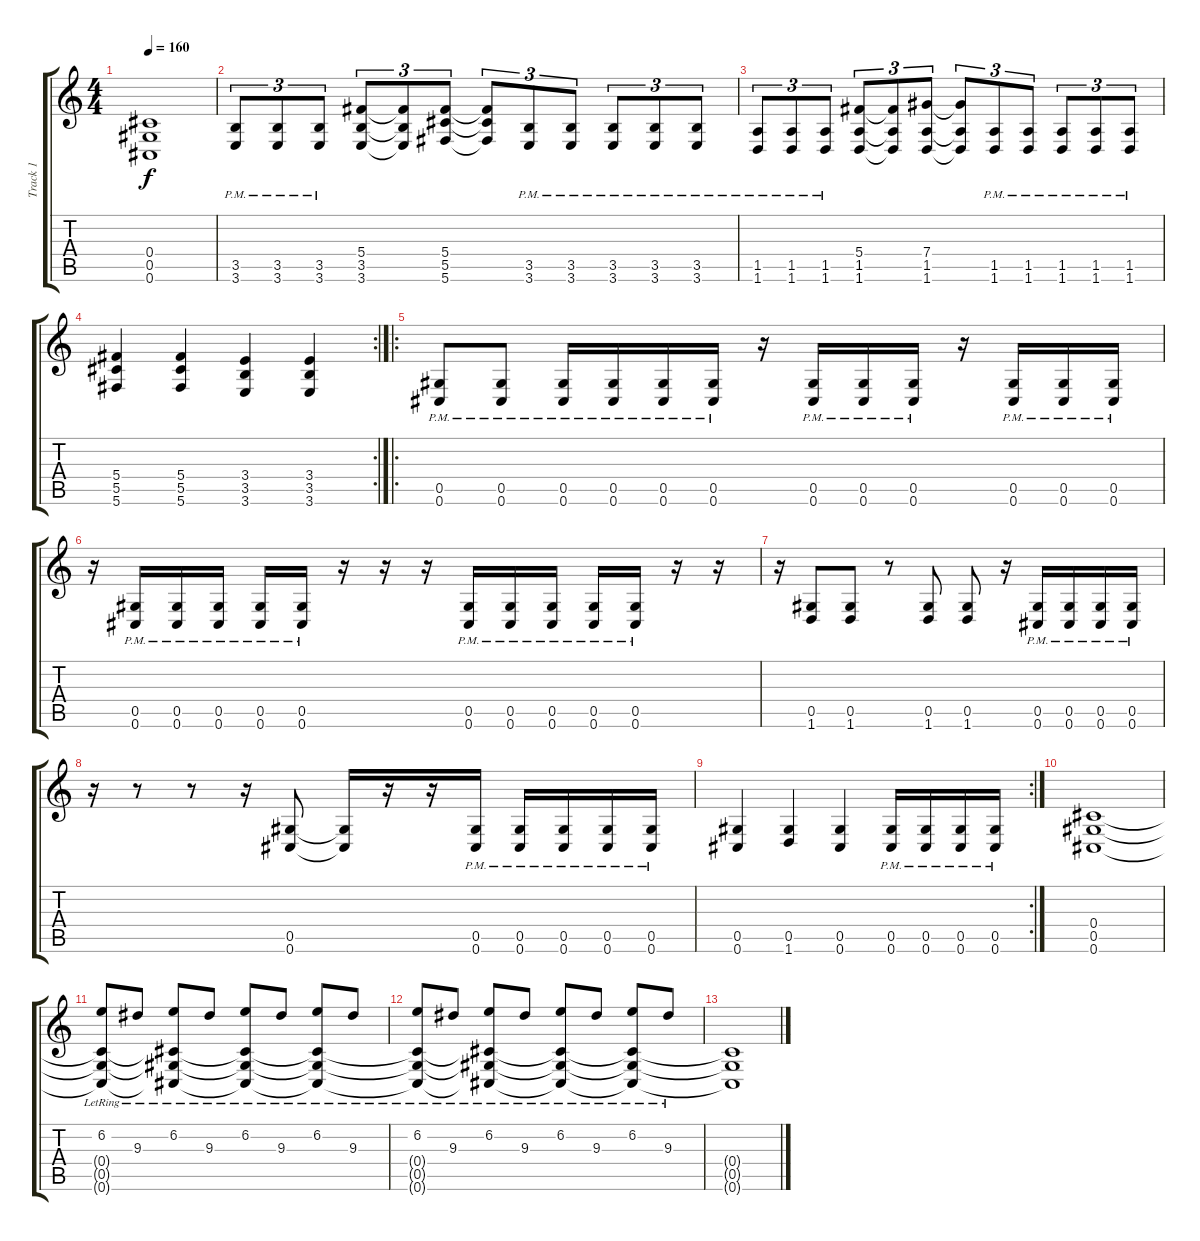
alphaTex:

\track ("Track 1" "Track 1") {instrument distortionguitar}
\staff {score tabs}
\tuning (Eb4 Bb3 Gb3 Db3 Ab2 Db2) {hide}
\ts (4 4)
\tempo 160
\clef g2
\ks c
(0.4{t} 0.5{t} 0.6{t}).1{dy f} |
(3.5{pm} 3.6{pm}).8{tu (3 2)} (3.5{pm} 3.6{pm}).8{tu (3 2)} (3.5{pm} 3.6{pm}).8{tu (3 2)} (5.4 3.5 3.6).8{tu (3 2)} (5.4{t} 3.5{t} 3.6{t}).8{tu (3 2)} (5.4 5.5 5.6).8{tu (3 2)} (5.4{t} 5.5{t} 5.6{t}).8{tu (3 2)} (3.5{pm} 3.6{pm}).8{tu (3 2)} (3.5{pm} 3.6{pm}).8{tu (3 2)} (3.5{pm} 3.6{pm}).8{tu (3 2)} (3.5{pm} 3.6{pm}).8{tu (3 2)} (3.5{pm} 3.6{pm}).8{tu (3 2)} |
(1.5{pm} 1.6{pm}).8{tu (3 2)} (1.5{pm} 1.6{pm}).8{tu (3 2)} (1.5{pm} 1.6{pm}).8{tu (3 2)} (5.4 1.5 1.6).8{tu (3 2)} (5.4{t} 1.5{t} 1.6{t}).8{tu (3 2)} (7.4 1.5 1.6).8{tu (3 2)} (7.4{t} 1.5{t} 1.6{t}).8{tu (3 2)} (1.5{pm} 1.6{pm}).8{tu (3 2)} (1.5{pm} 1.6{pm}).8{tu (3 2)} (1.5{pm} 1.6{pm}).8{tu (3 2)} (1.5{pm} 1.6{pm}).8{tu (3 2)} (1.5{pm} 1.6{pm}).8{tu (3 2)} |
\rc 2
(5.4 5.5 5.6).4 (5.4 5.5 5.6).4 (3.4 3.5 3.6).4 (3.4 3.5 3.6).4 |
\ro
(0.5{pm} 0.6{pm}).8 (0.5{pm} 0.6{pm}).8 (0.5{pm} 0.6{pm}).16 (0.5{pm} 0.6{pm}).16 (0.5{pm} 0.6{pm}).16 (0.5{pm} 0.6{pm}).16 r.16 (0.5{pm} 0.6{pm}).16 (0.5{pm} 0.6{pm}).16 (0.5{pm} 0.6{pm}).16 r.16 (0.5{pm} 0.6{pm}).16 (0.5{pm} 0.6{pm}).16 (0.5{pm} 0.6{pm}).16 |
r.16 (0.5{pm} 0.6{pm}).16 (0.5{pm} 0.6{pm}).16 (0.5{pm} 0.6{pm}).16 (0.5{pm} 0.6{pm}).16 (0.5{pm} 0.6{pm}).16 r.16 r.16 r.16 (0.5{pm} 0.6{pm}).16 (0.5{pm} 0.6{pm}).16 (0.5{pm} 0.6{pm}).16 (0.5{pm} 0.6{pm}).16 (0.5{pm} 0.6{pm}).16 r.16 r.16 |
r.16 (0.5 1.6).8 (0.5 1.6).8 r.8 (0.5 1.6).8 (0.5 1.6).8 r.16 (0.5{pm} 0.6{pm}).16 (0.5{pm} 0.6{pm}).16 (0.5{pm} 0.6{pm}).16 (0.5{pm} 0.6{pm}).16 |
r.16 r.8 r.8 r.16 (0.5 0.6).8 (0.5{t} 0.6{t}).16 r.16 r.16 (0.5{pm} 0.6{pm}).16 (0.5{pm} 0.6{pm}).16 (0.5{pm} 0.6{pm}).16 (0.5{pm} 0.6{pm}).16 (0.5{pm} 0.6{pm}).16 |
\rc 2
(0.5 0.6).4 (0.5 1.6).4 (0.5 0.6).4 (0.5{pm} 0.6{pm}).16 (0.5{pm} 0.6{pm}).16 (0.5{pm} 0.6{pm}).16 (0.5{pm} 0.6{pm}).16 |
(0.4 0.5 0.6).1{volume 0} |
(6.2{lr} 0.4{t} 0.5{t} 0.6{t}).8 9.3{lr}.8 (6.2{lr} 0.4{t} 0.5{t} 0.6{t}).8 9.3{lr}.8 (6.2{lr} 0.4{t} 0.5{t} 0.6{t}).8 9.3{lr}.8 (6.2{lr} 0.4{t} 0.5{t} 0.6{t}).8 9.3{lr}.8 |
(6.2{lr} 0.4{t} 0.5{t} 0.6{t}).8 9.3{lr}.8 (6.2{lr} 0.4{t} 0.5{t} 0.6{t}).8 9.3{lr}.8 (6.2{lr} 0.4{t} 0.5{t} 0.6{t}).8 9.3{lr}.8 (6.2{lr} 0.4{t} 0.5{t} 0.6{t}).8 9.3{lr}.8 |
(0.4{t} 0.5{t} 0.6{t}).1
